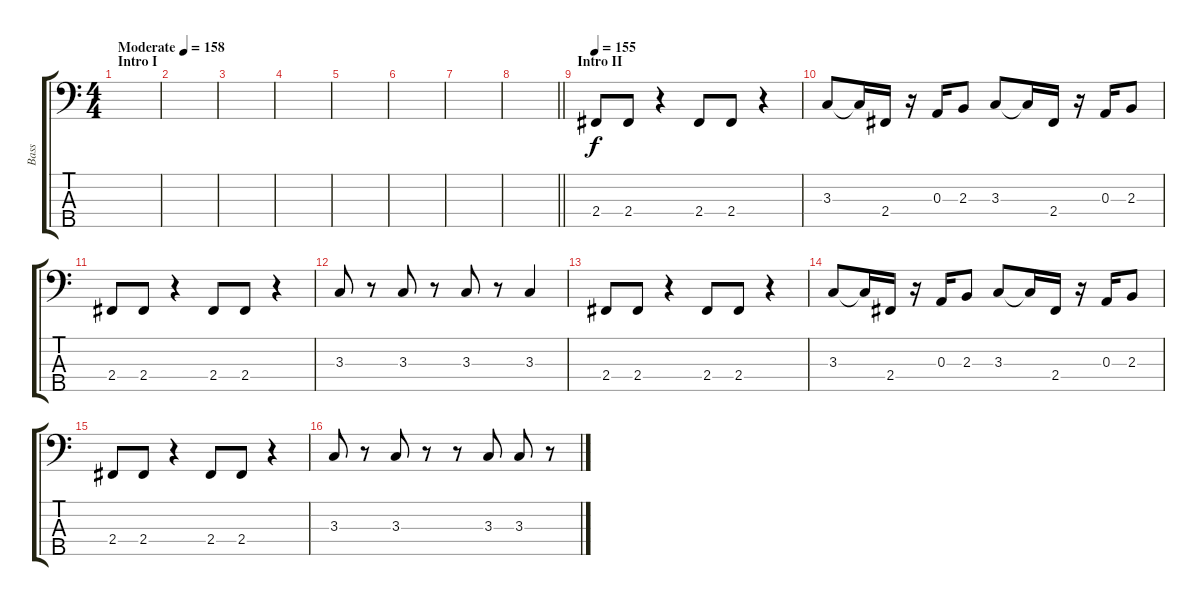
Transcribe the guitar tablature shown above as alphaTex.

\track ("Bass" "Bass") {instrument electricbasspick}
\staff {score tabs}
\tuning (G2 D2 A1 E1 B0) {hide}
\ts (4 4)
\section ("" "Intro I")
\tempo (158 "Moderate")
\clef f4
\ks c
|
|
|
|
|
|
|
\barLineRight lightlight
|
\section ("" "Intro II")
\tempo 155
2.4.8 2.4.8 r.4 2.4.8 2.4.8 r.4 |
3.3.8 3.3{t}.16 2.4.16 r.16 0.3.16 2.3.8 3.3.8 3.3{t}.16 2.4.16 r.16 0.3.16 2.3.8 |
2.4.8 2.4.8 r.4 2.4.8 2.4.8 r.4 |
3.3.8 r.8 3.3.8 r.8 3.3.8 r.8 3.3.4 |
2.4.8 2.4.8 r.4 2.4.8 2.4.8 r.4 |
3.3.8 3.3{t}.16 2.4.16 r.16 0.3.16 2.3.8 3.3.8 3.3{t}.16 2.4.16 r.16 0.3.16 2.3.8 |
2.4.8 2.4.8 r.4 2.4.8 2.4.8 r.4 |
3.3.8 r.8 3.3.8 r.8 r.8 3.3.8 3.3.8 r.8
